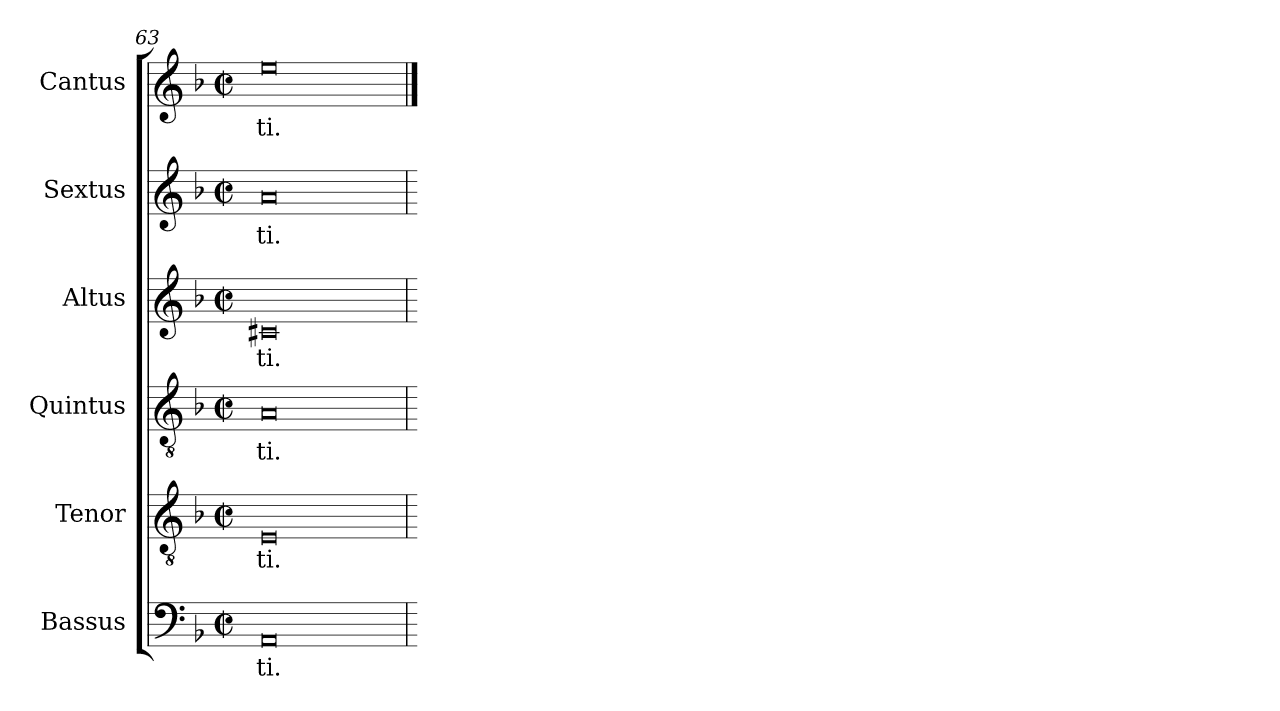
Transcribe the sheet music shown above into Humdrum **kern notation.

**kern	**text	**kern	**text	**kern	**text	**kern	**text	**kern	**text	**kern	**text
*part6	*part6	*part5	*part5	*part4	*part4	*part3	*part3	*part2	*part2	*part1	*part1
*staff6	*staff6	*staff5	*staff5	*staff4	*staff4	*staff3	*staff3	*staff2	*staff2	*staff1	*staff1
*I"Bassus	*	*I"Tenor	*	*I"Quintus	*	*I"Altus	*	*I"Sextus	*	*I"Cantus	*
*clefF4	*	*clefGv2	*	*clefGv2	*	*clefG2	*	*clefG2	*	*clefG2	*
*k[b-]	*	*k[b-]	*	*k[b-]	*	*k[b-]	*	*k[b-]	*	*k[b-]	*
*F:	*	*F:	*	*F:	*	*F:	*	*F:	*	*F:	*
*M2/2	*	*M2/2	*	*M2/2	*	*M2/2	*	*M2/2	*	*M2/2	*
*met(c|)	*	*met(c|)	*	*met(c|)	*	*met(c|)	*	*met(c|)	*	*met(c|)	*
=63	=63	=63	=63	=63	=63	=63	=63	=63	=63	=63	=63
!	!LO:LY:b:cj	!	!LO:LY:b:cj	!	!LO:LY:b:cj	!	!LO:LY:b:cj	!	!LO:LY:b:cj	!	!LO:LY:b:cj
0AA	ti.	0E	-ti.	0A	ti.	0c#X	-ti.	0a	ti.	0ee	-ti.
=	==	=	==	=	==	=	==	=	==	==	==
*-	*-	*-	*-	*-	*-	*-	*-	*-	*-	*-	*-
